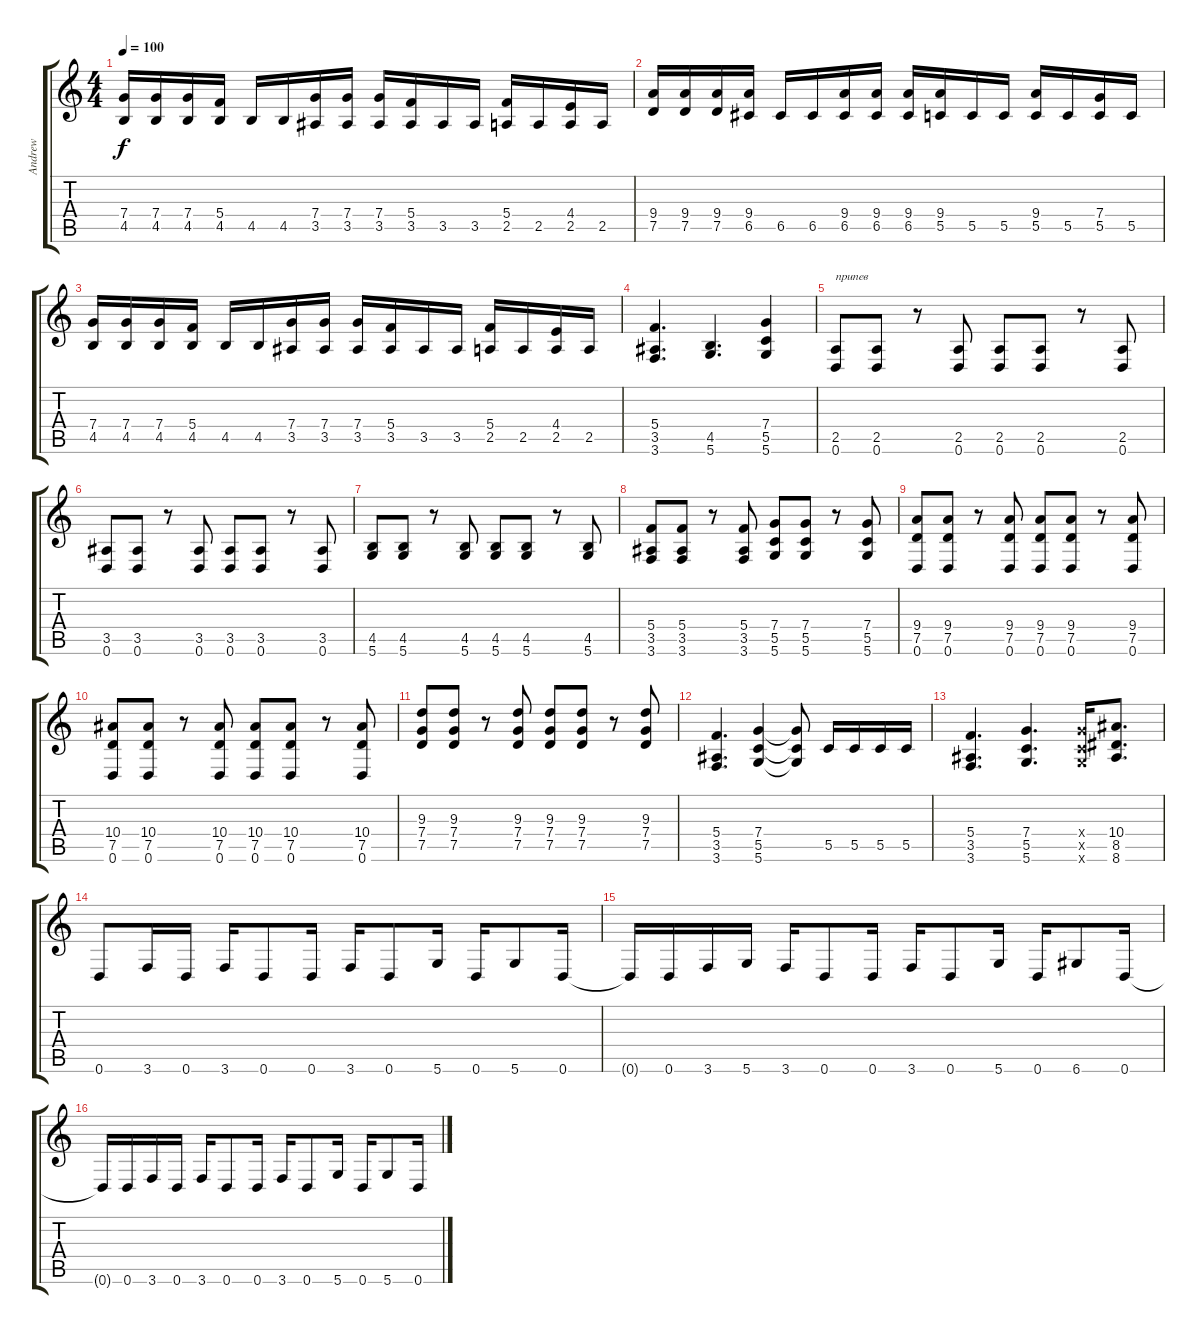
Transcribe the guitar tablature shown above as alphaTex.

\track ("Andrew" "Andrew") {instrument distortionguitar}
\staff {score tabs}
\tuning (D4 A3 F3 C3 G2 D2) {hide}
\ts (4 4)
\tempo 100
\clef g2
\ks c
(7.4 4.5).16{dy f} (7.4 4.5).16 (7.4 4.5).16 (5.4 4.5).16 4.5.16 4.5.16 (7.4 3.5).16 (7.4 3.5).16 (7.4 3.5).16 (5.4 3.5).16 3.5.16 3.5.16 (5.4 2.5).16 2.5.16 (4.4 2.5).16 2.5.16 |
(9.4 7.5).16 (9.4 7.5).16 (9.4 7.5).16 (9.4 6.5).16 6.5.16 6.5.16 (9.4 6.5).16 (9.4 6.5).16 (9.4 6.5).16 (9.4 5.5).16 5.5.16 5.5.16 (9.4 5.5).16 5.5.16 (7.4 5.5).16 5.5.16 |
(7.4 4.5).16 (7.4 4.5).16 (7.4 4.5).16 (5.4 4.5).16 4.5.16 4.5.16 (7.4 3.5).16 (7.4 3.5).16 (7.4 3.5).16 (5.4 3.5).16 3.5.16 3.5.16 (5.4 2.5).16 2.5.16 (4.4 2.5).16 2.5.16 |
(5.4 3.5 3.6).4{d} (4.5 5.6).4{d} (7.4 5.5 5.6).4 |
(2.5 0.6).8{txt "припев"} (2.5 0.6).8 r.8 (2.5 0.6).8 (2.5 0.6).8 (2.5 0.6).8 r.8 (2.5 0.6).8 |
(3.5 0.6).8 (3.5 0.6).8 r.8 (3.5 0.6).8 (3.5 0.6).8 (3.5 0.6).8 r.8 (3.5 0.6).8 |
(4.5 5.6).8 (4.5 5.6).8 r.8 (4.5 5.6).8 (4.5 5.6).8 (4.5 5.6).8 r.8 (4.5 5.6).8 |
(5.4 3.5 3.6).8 (5.4 3.5 3.6).8 r.8 (5.4 3.5 3.6).8 (7.4 5.5 5.6).8 (7.4 5.5 5.6).8 r.8 (7.4 5.5 5.6).8 |
(9.4 7.5 0.6).8 (9.4 7.5 0.6).8 r.8 (9.4 7.5 0.6).8 (9.4 7.5 0.6).8 (9.4 7.5 0.6).8 r.8 (9.4 7.5 0.6).8 |
(10.4 7.5 0.6).8 (10.4 7.5 0.6).8 r.8 (10.4 7.5 0.6).8 (10.4 7.5 0.6).8 (10.4 7.5 0.6).8 r.8 (10.4 7.5 0.6).8 |
(9.3 7.4 7.5).8 (9.3 7.4 7.5).8 r.8 (9.3 7.4 7.5).8 (9.3 7.4 7.5).8 (9.3 7.4 7.5).8 r.8 (9.3 7.4 7.5).8 |
(5.4 3.5 3.6).4{d} (7.4 5.5 5.6).4 (7.4{t} 5.5{t} 5.6{t}).8 5.5.16 5.5.16 5.5.16 5.5.16 |
(5.4 3.5 3.6).4{d} (7.4 5.5 5.6).4{d} (7.4{x} 5.5{x} 5.6{x}).16 (10.4 8.5 8.6).8{d} |
0.6.8 3.6.16 0.6.16 3.6.16 0.6.8 0.6.16 3.6.16 0.6.8 5.6.16 0.6.16 5.6.8 0.6.16 |
0.6{t}.16 0.6.16 3.6.16 5.6.16 3.6.16 0.6.8 0.6.16 3.6.16 0.6.8 5.6.16 0.6.16 6.6.8 0.6.16 |
0.6{t}.16 0.6.16 3.6.16 0.6.16 3.6.16 0.6.8 0.6.16 3.6.16 0.6.8 5.6.16 0.6.16 5.6.8 0.6.16
